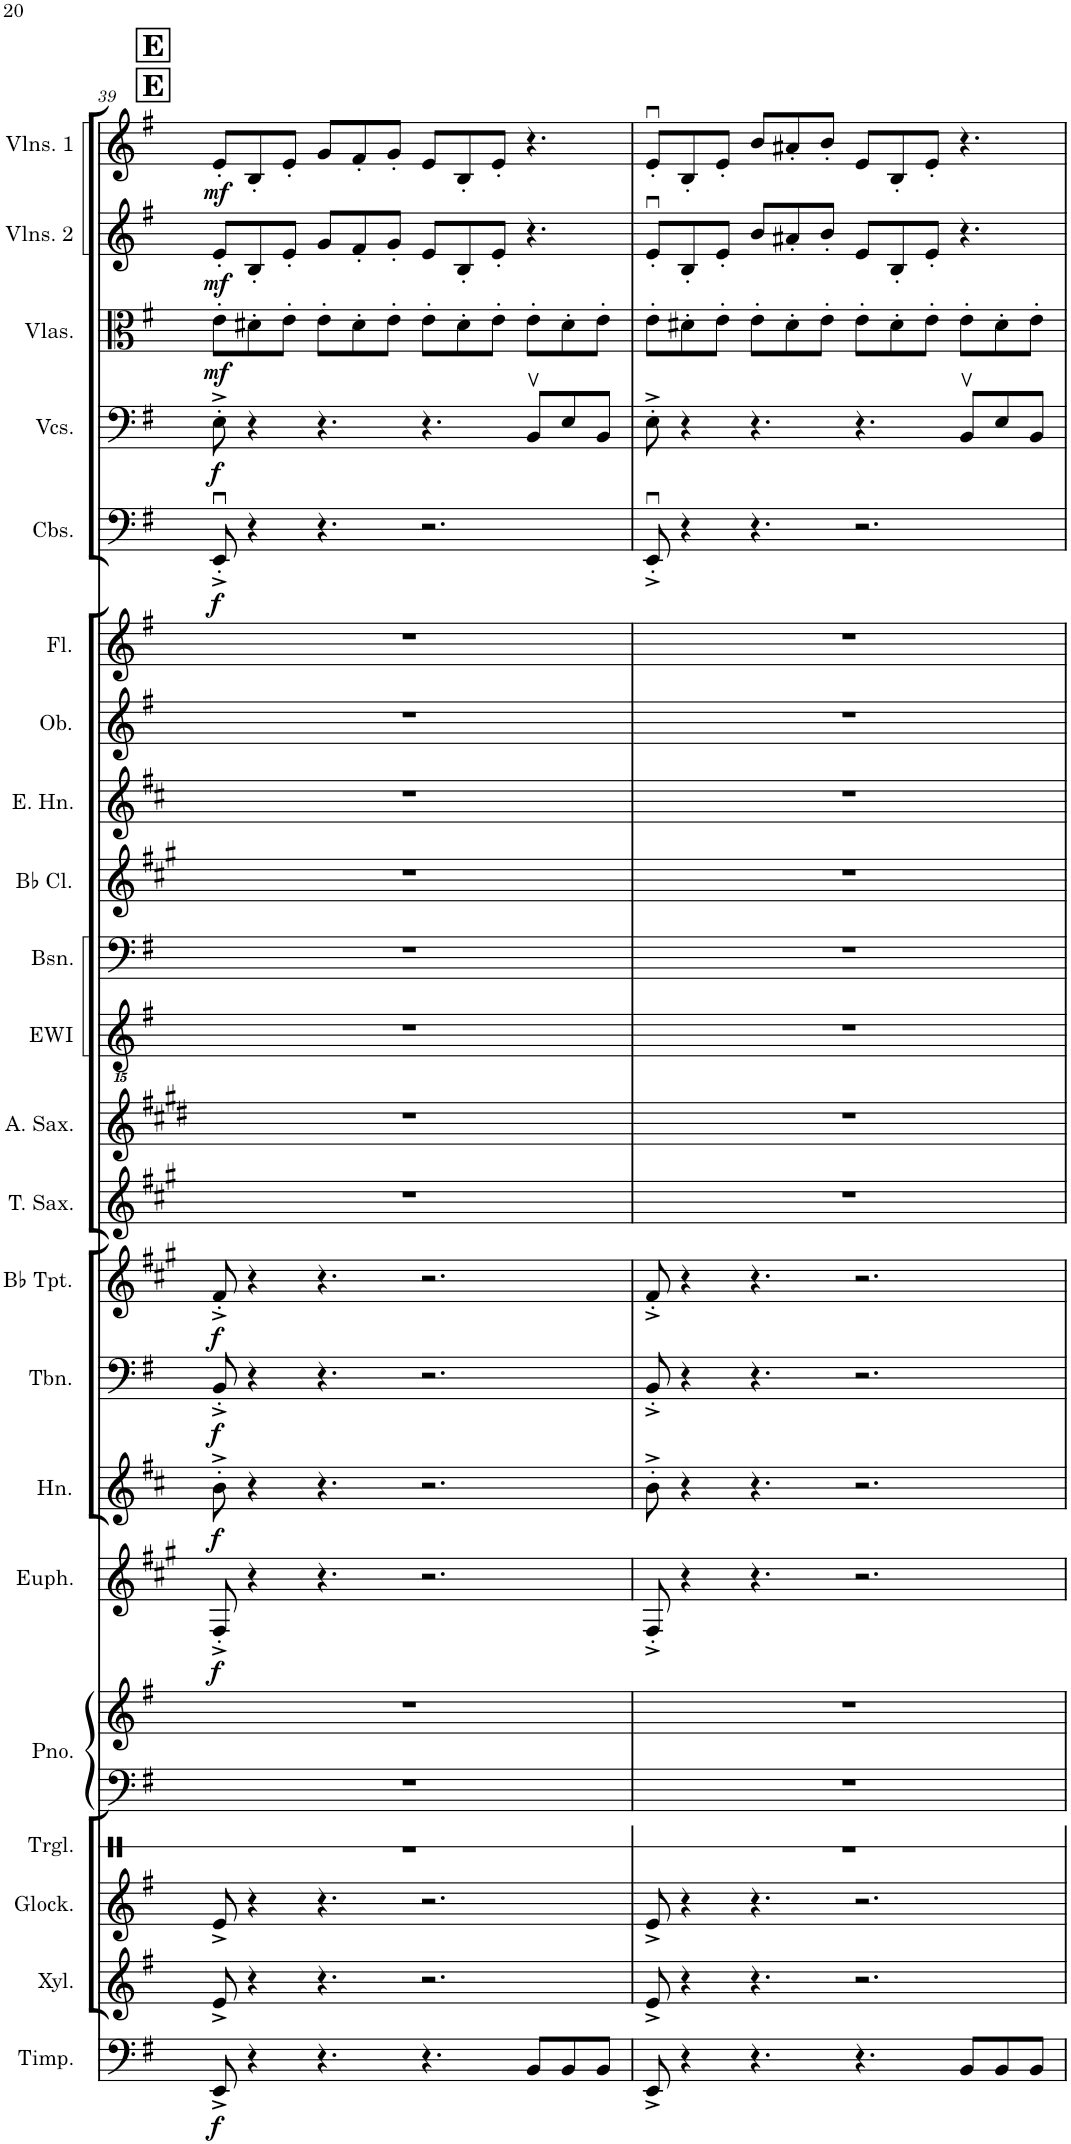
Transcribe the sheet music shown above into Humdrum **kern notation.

**kern	**dynam	**kern	**kern	**kern	**kern	**kern	**kern	**dynam	**kern	**dynam	**kern	**dynam	**kern	**dynam	**kern	**kern	**kern	**kern	**kern	**kern	**kern	**kern	**kern	**dynam	**kern	**dynam	**kern	**dynam	**kern	**dynam	**kern	**dynam
*part22	*part22	*part21	*part20	*part19	*part18	*part18	*part17	*part17	*part16	*part16	*part15	*part15	*part14	*part14	*part13	*part12	*part11	*part10	*part9	*part8	*part7	*part6	*part5	*part5	*part4	*part4	*part3	*part3	*part2	*part2	*part1	*part1
*staff23	*staff23	*staff22	*staff21	*staff20	*staff19	*staff18	*staff17	*staff17	*staff16	*staff16	*staff15	*staff15	*staff14	*staff14	*staff13	*staff12	*staff11	*staff10	*staff9	*staff8	*staff7	*staff6	*staff5	*staff5	*staff4	*staff4	*staff3	*staff3	*staff2	*staff2	*staff1	*staff1
*I"Timpani	*	*I"Xylophone	*I"Glockenspiel	*I"Triangle	*I"Piano	*	*I"Euphonium	*	*I"Horn	*	*I"Trombone	*	*I"Bb Trumpet	*	*I"Tenor Saxophone	*I"Alto Saxophone	*I"EWI	*I"Bassoon	*I"Bb Clarinet	*I"English Horn	*I"Oboe	*I"Flute	*I"Contrabasses	*	*I"Violoncellos	*	*I"Violas	*	*I"Violins 2	*	*I"Violins 1	*
*I'Timp.	*	*I'Xyl.	*I'Glock.	*I'Trgl.	*I'Pno.	*	*I'Euph.	*	*I'Hn.	*	*I'Tbn.	*	*I'Bb Tpt.	*	*I'T. Sax.	*I'A. Sax.	*I'EWI	*I'Bsn.	*I'Bb Cl.	*I'E. Hn.	*I'Ob.	*I'Fl.	*I'Cbs.	*	*I'Vcs.	*	*I'Vlas.	*	*I'Vlns. 2	*	*I'Vlns. 1	*
!!LO:PB:g=z
*clefF4	*	*clefG2	*clefG2	*clefX	*clefF4	*clefG2	*clefG2	*	*clefG2	*	*clefF4	*	*clefG2	*	*clefG2	*clefG2	*clefGvv2	*clefF4	*clefG2	*clefG2	*clefG2	*clefG2	*clefF4	*	*clefF4	*	*clefC3	*	*clefG2	*	*clefG2	*
*	*	*Trd-7c-12	*Trd-14c-24	*	*	*	*Trd8c14	*	*Trd4c7	*	*	*	*Trd1c2	*	*Trd8c14	*Trd5c9	*	*	*Trd1c2	*Trd4c7	*	*	*Trd7c12	*	*	*	*	*	*	*	*	*
*k[f#]	*	*k[f#]	*k[f#]	*k[]	*k[f#]	*k[f#]	*k[f#c#g#]	*	*k[f#c#]	*	*k[f#]	*	*k[f#c#g#]	*	*k[f#c#g#]	*k[f#c#g#d#]	*k[f#]	*k[f#]	*k[f#c#g#]	*k[f#c#]	*k[f#]	*k[f#]	*k[f#]	*	*k[f#]	*	*k[f#]	*	*k[f#]	*	*k[f#]	*
*M12/8	*	*M12/8	*M12/8	*M12/8	*M12/8	*M12/8	*M12/8	*	*M12/8	*	*M12/8	*	*M12/8	*	*M12/8	*M12/8	*M12/8	*M12/8	*M12/8	*M12/8	*M12/8	*M12/8	*M12/8	*	*M12/8	*	*M12/8	*	*M12/8	*	*M12/8	*
!!LO:REH:place=s1:a:B:cj:fs=14:t=E
!!LO:REH:place=s1:a:B:cj:fs=14:t=E
=39	=39	=39	=39	=39	=39	=39	=39	=39	=39	=39	=39	=39	=39	=39	=39	=39	=39	=39	=39	=39	=39	=39	=39	=39	=39	=39	=39	=39	=39	=39	=39	=39
!	!LO:DY:b	!	!	!	!	!	!	!LO:DY:b	!	!LO:DY:b	!	!LO:DY:b	!	!LO:DY:b	!	!	!	!	!	!	!	!	!	!LO:DY:b	!	!LO:DY:b	!	!LO:DY:b	!	!LO:DY:b	!	!LO:DY:b
8EE^/	f	8e^/	8e^/	1.r	1.r	1.r	8F#'^/	f	8b'^\	f	8BB'^/	f	8f#'^/	f	1.r	1.r	1.r	1.r	1.r	1.r	1.r	1.r	8EEu'^/	f	8E'^\	f	8e'\L	mf	8e'/L	mf	8e'/L	mf
4r	.	4r	4r	.	.	.	4r	.	4r	.	4r	.	4r	.	.	.	.	.	.	.	.	.	4r	.	4r	.	8d#X'\	.	8B'/	.	8B'/	.
.	.	.	.	.	.	.	.	.	.	.	.	.	.	.	.	.	.	.	.	.	.	.	.	.	.	.	8e'\J	.	8e'/J	.	8e'/J	.
4.r	.	4.r	4.r	.	.	.	4.r	.	4.r	.	4.r	.	4.r	.	.	.	.	.	.	.	.	.	4.r	.	4.r	.	8e'\L	.	8g/L	.	8g/L	.
.	.	.	.	.	.	.	.	.	.	.	.	.	.	.	.	.	.	.	.	.	.	.	.	.	.	.	8d#'\	.	8f#'/	.	8f#'/	.
.	.	.	.	.	.	.	.	.	.	.	.	.	.	.	.	.	.	.	.	.	.	.	.	.	.	.	8e'\J	.	8g'/J	.	8g'/J	.
4.r	.	2.r	2.r	.	.	.	2.r	.	2.r	.	2.r	.	2.r	.	.	.	.	.	.	.	.	.	2.r	.	4.r	.	8e'\L	.	8e/L	.	8e/L	.
.	.	.	.	.	.	.	.	.	.	.	.	.	.	.	.	.	.	.	.	.	.	.	.	.	.	.	8d#'\	.	8B'/	.	8B'/	.
.	.	.	.	.	.	.	.	.	.	.	.	.	.	.	.	.	.	.	.	.	.	.	.	.	.	.	8e'\J	.	8e'/J	.	8e'/J	.
8BB/L	.	.	.	.	.	.	.	.	.	.	.	.	.	.	.	.	.	.	.	.	.	.	.	.	8BBv/L	.	8e'\L	.	4.r	.	4.r	.
8BB/	.	.	.	.	.	.	.	.	.	.	.	.	.	.	.	.	.	.	.	.	.	.	.	.	8E/	.	8d#'\	.	.	.	.	.
8BB/J	.	.	.	.	.	.	.	.	.	.	.	.	.	.	.	.	.	.	.	.	.	.	.	.	8BB/J	.	8e'\J	.	.	.	.	.
=40	=40	=40	=40	=40	=40	=40	=40	=40	=40	=40	=40	=40	=40	=40	=40	=40	=40	=40	=40	=40	=40	=40	=40	=40	=40	=40	=40	=40	=40	=40	=40	=40
8EE^/	.	8e^/	8e^/	1.r	1.r	1.r	8F#'^/	.	8b'^\	.	8BB'^/	.	8f#'^/	.	1.r	1.r	1.r	1.r	1.r	1.r	1.r	1.r	8EEu'^/	.	8E'^\	.	8e'\L	.	8eu'/L	.	8eu'/L	.
4r	.	4r	4r	.	.	.	4r	.	4r	.	4r	.	4r	.	.	.	.	.	.	.	.	.	4r	.	4r	.	8d#X'\	.	8B'/	.	8B'/	.
.	.	.	.	.	.	.	.	.	.	.	.	.	.	.	.	.	.	.	.	.	.	.	.	.	.	.	8e'\J	.	8e'/J	.	8e'/J	.
4.r	.	4.r	4.r	.	.	.	4.r	.	4.r	.	4.r	.	4.r	.	.	.	.	.	.	.	.	.	4.r	.	4.r	.	8e'\L	.	8b/L	.	8b/L	.
.	.	.	.	.	.	.	.	.	.	.	.	.	.	.	.	.	.	.	.	.	.	.	.	.	.	.	8d#'\	.	8a#X'/	.	8a#X'/	.
.	.	.	.	.	.	.	.	.	.	.	.	.	.	.	.	.	.	.	.	.	.	.	.	.	.	.	8e'\J	.	8b'/J	.	8b'/J	.
4.r	.	2.r	2.r	.	.	.	2.r	.	2.r	.	2.r	.	2.r	.	.	.	.	.	.	.	.	.	2.r	.	4.r	.	8e'\L	.	8e/L	.	8e/L	.
.	.	.	.	.	.	.	.	.	.	.	.	.	.	.	.	.	.	.	.	.	.	.	.	.	.	.	8d#'\	.	8B'/	.	8B'/	.
.	.	.	.	.	.	.	.	.	.	.	.	.	.	.	.	.	.	.	.	.	.	.	.	.	.	.	8e'\J	.	8e'/J	.	8e'/J	.
8BB/L	.	.	.	.	.	.	.	.	.	.	.	.	.	.	.	.	.	.	.	.	.	.	.	.	8BBv/L	.	8e'\L	.	4.r	.	4.r	.
8BB/	.	.	.	.	.	.	.	.	.	.	.	.	.	.	.	.	.	.	.	.	.	.	.	.	8E/	.	8d#'\	.	.	.	.	.
8BB/J	.	.	.	.	.	.	.	.	.	.	.	.	.	.	.	.	.	.	.	.	.	.	.	.	8BB/J	.	8e'\J	.	.	.	.	.
=	=	=	=	=	=	=	=	=	=	=	=	=	=	=	=	=	=	=	=	=	=	=	=	=	=	=	=	=	=	=	=	=
*-	*-	*-	*-	*-	*-	*-	*-	*-	*-	*-	*-	*-	*-	*-	*-	*-	*-	*-	*-	*-	*-	*-	*-	*-	*-	*-	*-	*-	*-	*-	*-	*-
